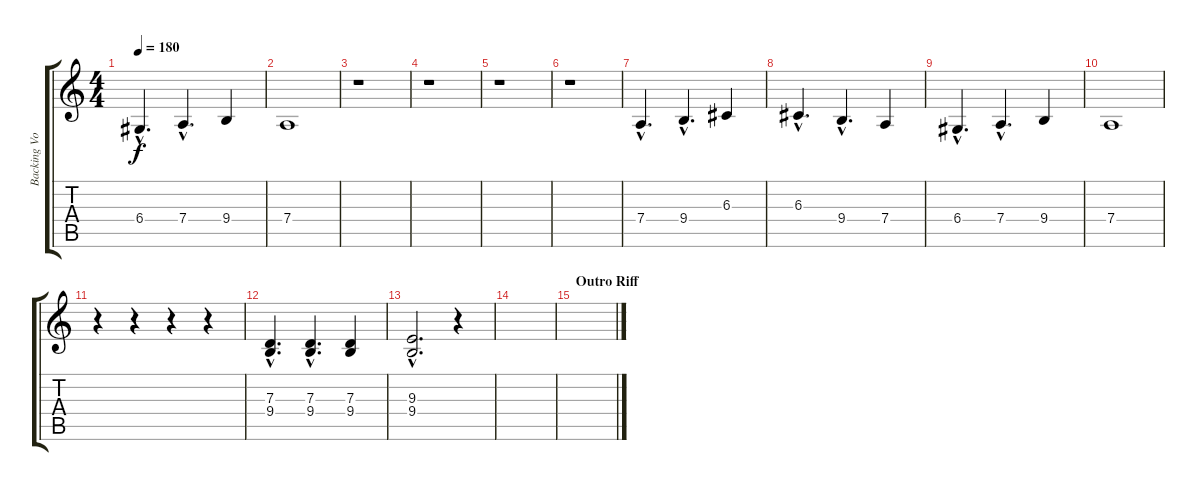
\track ("Backing Vocals" "Backing Vo") {instrument choiraahs}
\staff {score tabs}
\tuning (E4 B3 G3 D3 A2 E2) {hide}
\ts (4 4)
\tempo 180
\clef g2
\ks c
6.4{hac}.4{d dy f} 7.4{hac}.4{d} 9.4.4 |
7.4.1 |
r.1 |
r.1 |
r.1 |
r.1 |
7.4{hac}.4{d} 9.4{hac}.4{d} 6.3.4 |
6.3{hac}.4{d} 9.4{hac}.4{d} 7.4.4 |
6.4{hac}.4{d} 7.4{hac}.4{d} 9.4.4 |
7.4.1 |
r.4 r.4 r.4 r.4 |
(7.3{hac} 9.4{hac}).4{d} (7.3{hac} 9.4{hac}).4{d} (7.3 9.4).4 |
(9.3{hac} 9.4{hac}).2{d} r.4 |
|
\section ("" "Outro Riff")
